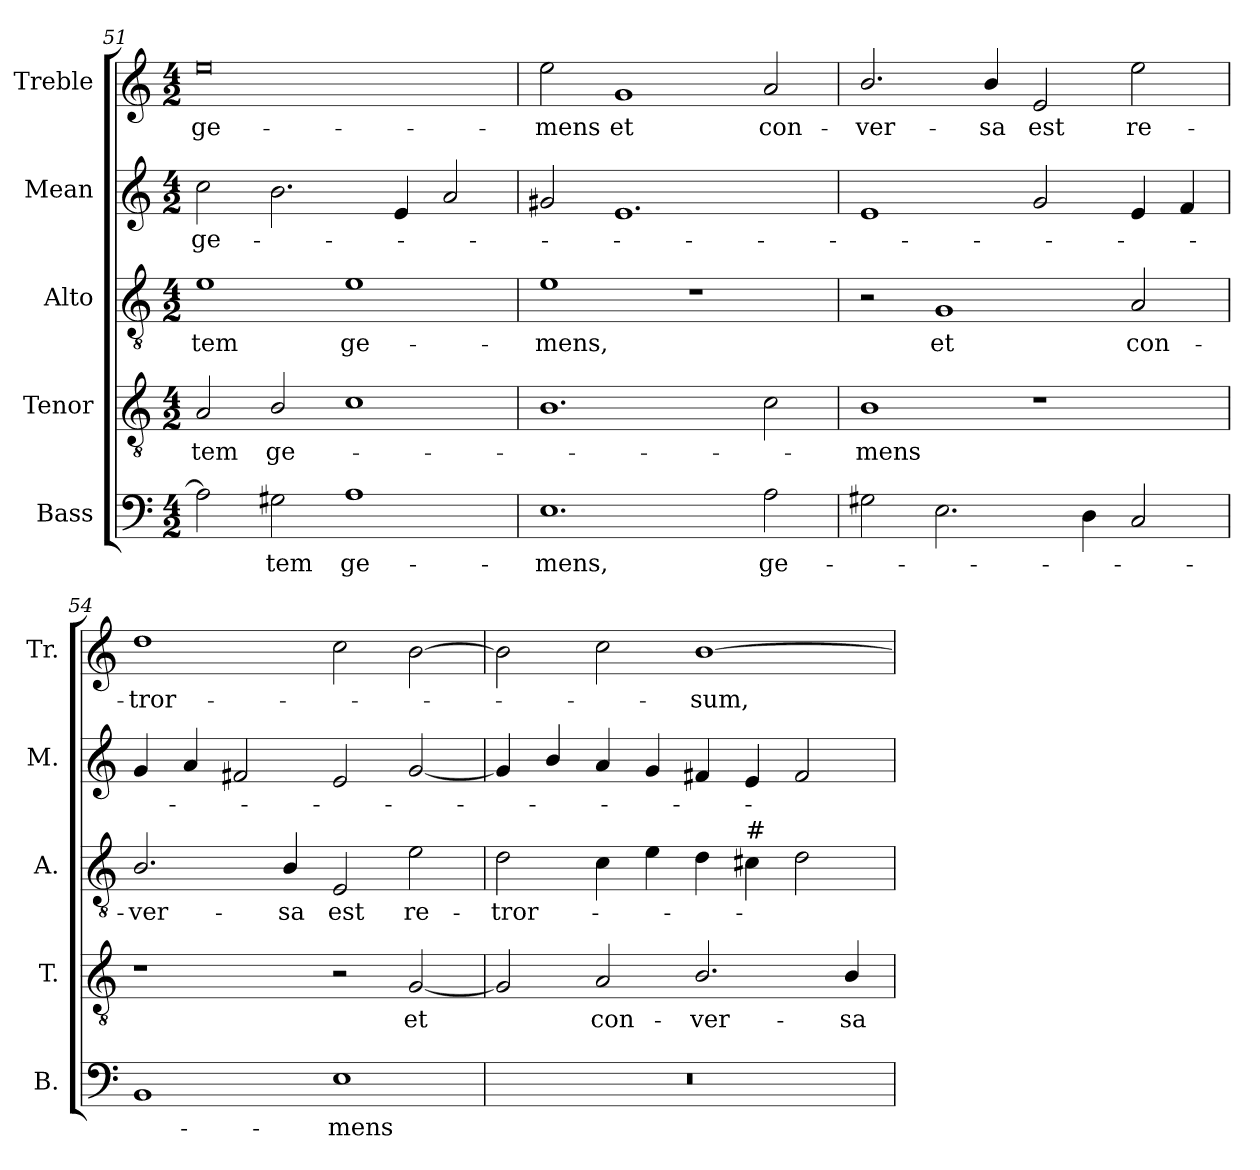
**kern	**text	**kern	**text	**kern	**text	**kern	**text	**kern	**text
*part5	*part5	*part4	*part4	*part3	*part3	*part2	*part2	*part1	*part1
*staff5	*staff5	*staff4	*staff4	*staff3	*staff3	*staff2	*staff2	*staff1	*staff1
*I"Bass	*	*I"Tenor	*	*I"Alto	*	*I"Mean	*	*I"Treble	*
*I'B.	*	*I'T.	*	*I'A.	*	*I'M.	*	*I'Tr.	*
*clefF4	*	*clefGv2	*	*clefGv2	*	*clefG2	*	*clefG2	*
*	*	*ITrd7c12	*	*ITrd7c12	*	*	*	*	*
*k[]	*	*k[]	*	*k[]	*	*k[]	*	*k[]	*
*C:	*	*C:	*	*C:	*	*C:	*	*C:	*
*M4/2	*	*M4/2	*	*M4/2	*	*M4/2	*	*M4/2	*
=51	=51	=51	=51	=51	=51	=51	=51	=51	=51
!	!	!	!LO:LY:b:color=#000000	!	!	!	!	!	!
!	!	!	!	!	!LO:LY:b:color=#000000	!	!	!	!
!	!	!	!	!	!	!	!LO:LY:b:color=#000000	!	!
!	!	!	!	!	!	!	!	!	!LO:LY:b:color=#000000
2Ai\]	.	2AAi/	-tem	1Ei	-tem	2cci\	ge-	0eei	ge-
!	!LO:LY:b:color=#000000	!	!	!	!	!	!	!	!
!	!	!	!LO:LY:b:color=#000000	!	!	!	!	!	!
2G#Xi\	-tem	2BBi/	ge-	.	.	2.bi\	.	.	.
!	!LO:LY:b:color=#000000	!	!	!	!	!	!	!	!
!	!	!	!	!	!LO:LY:b:color=#000000	!	!	!	!
1Ai	ge-	1Ci	.	1Ei	ge-	.	.	.	.
.	.	.	.	.	.	4ei/	.	.	.
.	.	.	.	.	.	2ai/	.	.	.
=52	=52	=52	=52	=52	=52	=52	=52	=52	=52
!	!LO:LY:b:color=#000000	!	!	!	!	!	!	!	!
!	!	!	!	!	!LO:LY:b:color=#000000	!	!	!	!
!	!	!	!	!	!	!	!	!	!LO:LY:b:color=#000000
1.Ei	-mens,	1.BBi	.	1Ei	-mens,	2g#Xi/	.	2eei\	-mens
!	!	!	!	!	!	!	!	!	!LO:LY:b:color=#000000
.	.	.	.	.	.	1.ei	.	1gi	et
.	.	.	.	1r	.	.	.	.	.
!	!LO:LY:b:color=#000000	!	!	!	!	!	!	!	!
!	!	!	!	!	!	!	!	!	!LO:LY:b:color=#000000
2Ai\	ge-	2Ci\	.	.	.	.	.	2ai/	con-
=53	=53	=53	=53	=53	=53	=53	=53	=53	=53
!	!	!	!LO:LY:b:color=#000000	!	!	!	!	!	!
!	!	!	!	!	!	!	!	!	!LO:LY:b:color=#000000
2G#Xi\	.	1BBi	-mens	2r	.	1ei	.	2.bi/	-ver-
!	!	!	!	!	!LO:LY:b:color=#000000	!	!	!	!
2.Ei\	.	.	.	1GGi	et	.	.	.	.
!	!	!	!	!	!	!	!	!	!LO:LY:b:color=#000000
.	.	.	.	.	.	.	.	4bi/	-sa
!	!	!	!	!	!	!	!	!	!LO:LY:b:color=#000000
.	.	1r	.	.	.	2gi/	.	2ei/	est
4Di\	.	.	.	.	.	.	.	.	.
!	!	!	!	!	!LO:LY:b:color=#000000	!	!	!	!
!	!	!	!	!	!	!	!	!	!LO:LY:b:color=#000000
2Ci/	.	.	.	2AAi/	con-	4ei/	.	2eei\	re-
.	.	.	.	.	.	4fi/	.	.	.
=54	=54	=54	=54	=54	=54	=54	=54	=54	=54
!	!	!	!	!	!LO:LY:b:color=#000000	!	!	!	!
!	!	!	!	!	!	!	!	!	!LO:LY:b:color=#000000
1BBi	.	1r	.	2.BBi/	-ver-	4gi/	.	1ddi	-tror-
.	.	.	.	.	.	4ai/	.	.	.
.	.	.	.	.	.	2f#Xi/	.	.	.
!	!	!	!	!	!LO:LY:b:color=#000000	!	!	!	!
.	.	.	.	4BBi/	-sa	.	.	.	.
!	!LO:LY:b:color=#000000	!	!	!	!	!	!	!	!
!	!	!	!	!	!LO:LY:b:color=#000000	!	!	!	!
1Ei	-mens	2r	.	2EEi/	est	2ei/	.	2cci\	.
!	!	!	!LO:LY:b:color=#000000	!	!	!	!	!	!
!	!	!	!	!	!LO:LY:b:color=#000000	!	!	!	!
.	.	[<2GGi/	et	2Ei\	re-	[<2gi/	.	[>2bi\	.
=55	=55	=55	=55	=55	=55	=55	=55	=55	=55
!LO:N:vis=1	!	!	!	!	!	!	!	!	!
!	!	!	!	!	!LO:LY:b:color=#000000	!	!	!	!
0r	.	2GGi/]	.	2Di\	-tror-	4gi/]	.	2bi\]	.
.	.	.	.	.	.	4bi/	.	.	.
!	!	!	!LO:LY:b:color=#000000	!	!	!	!	!	!
.	.	2AAi/	con-	4Ci\	.	4ai/	.	2cci\	.
.	.	.	.	4Ei\	.	4gi/	.	.	.
!	!	!	!LO:LY:b:color=#000000	!	!	!	!	!	!
!	!	!	!	!	!	!	!	!	!LO:LY:b:color=#000000
.	.	2.BBi/	-ver-	4Di\	.	4f#Xi/	.	[>1bi	-sum,
!	!	!	!	!LO:TX:a:t=#	!	!	!	!	!
.	.	.	.	4C#i\	.	4ei/	.	.	.
.	.	.	.	2Di\	.	2f#i/	.	.	.
!	!	!	!LO:LY:b:color=#000000	!	!	!	!	!	!
.	.	4BBi/	-sa	.	.	.	.	.	.
=	=	=	=	=	=	=	=	=	=
*-	*-	*-	*-	*-	*-	*-	*-	*-	*-
